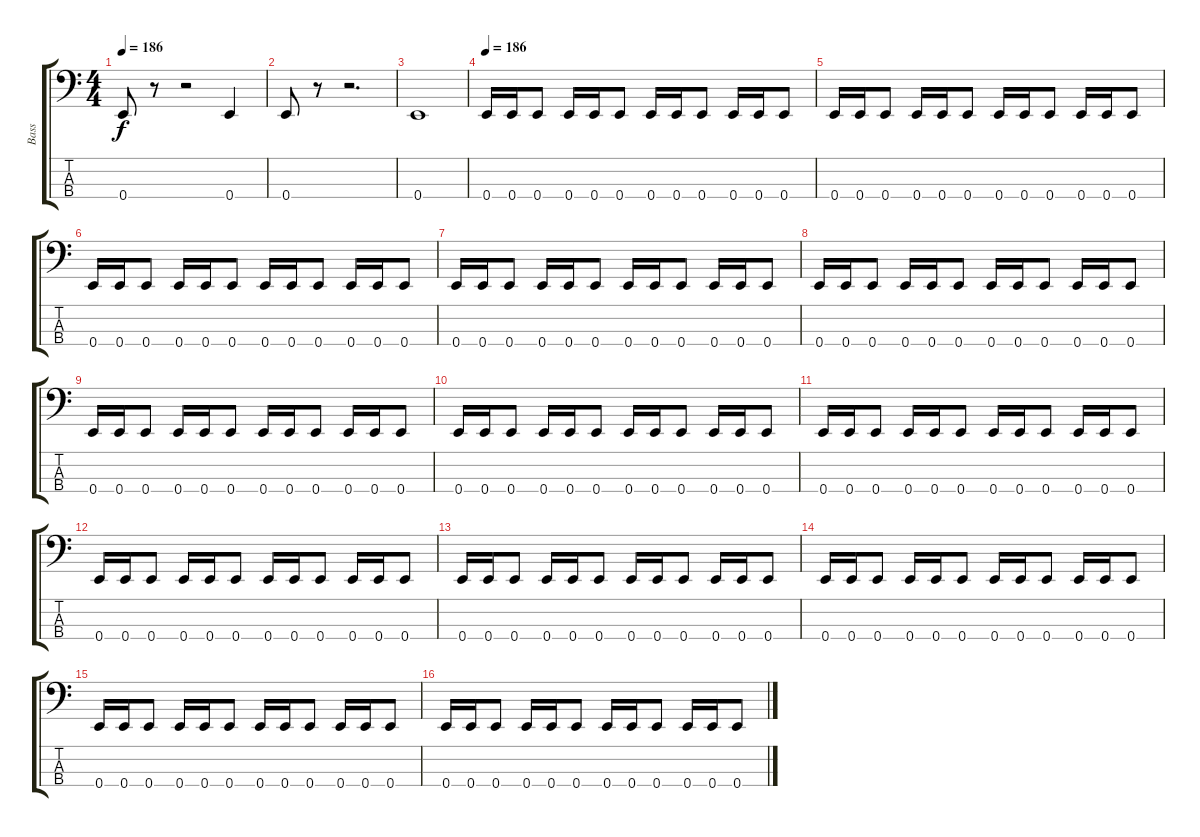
\track ("Bass" "Bass") {instrument electricbasspick}
\staff {score tabs}
\tuning (G2 D2 A1 E1) {hide}
\ts (4 4)
\tempo 186
\clef f4
\ks c
0.4.8{dy f} r.8 r.2 0.4.4 |
0.4.8 r.8 r.2{d} |
0.4.1 |
\tempo 186
0.4.16 0.4.16 0.4.8 0.4.16 0.4.16 0.4.8 0.4.16 0.4.16 0.4.8 0.4.16 0.4.16 0.4.8 |
0.4.16 0.4.16 0.4.8 0.4.16 0.4.16 0.4.8 0.4.16 0.4.16 0.4.8 0.4.16 0.4.16 0.4.8 |
0.4.16 0.4.16 0.4.8 0.4.16 0.4.16 0.4.8 0.4.16 0.4.16 0.4.8 0.4.16 0.4.16 0.4.8 |
0.4.16 0.4.16 0.4.8 0.4.16 0.4.16 0.4.8 0.4.16 0.4.16 0.4.8 0.4.16 0.4.16 0.4.8 |
0.4.16 0.4.16 0.4.8 0.4.16 0.4.16 0.4.8 0.4.16 0.4.16 0.4.8 0.4.16 0.4.16 0.4.8 |
0.4.16 0.4.16 0.4.8 0.4.16 0.4.16 0.4.8 0.4.16 0.4.16 0.4.8 0.4.16 0.4.16 0.4.8 |
0.4.16 0.4.16 0.4.8 0.4.16 0.4.16 0.4.8 0.4.16 0.4.16 0.4.8 0.4.16 0.4.16 0.4.8 |
0.4.16 0.4.16 0.4.8 0.4.16 0.4.16 0.4.8 0.4.16 0.4.16 0.4.8 0.4.16 0.4.16 0.4.8 |
0.4.16 0.4.16 0.4.8 0.4.16 0.4.16 0.4.8 0.4.16 0.4.16 0.4.8 0.4.16 0.4.16 0.4.8 |
0.4.16 0.4.16 0.4.8 0.4.16 0.4.16 0.4.8 0.4.16 0.4.16 0.4.8 0.4.16 0.4.16 0.4.8 |
0.4.16 0.4.16 0.4.8 0.4.16 0.4.16 0.4.8 0.4.16 0.4.16 0.4.8 0.4.16 0.4.16 0.4.8 |
0.4.16 0.4.16 0.4.8 0.4.16 0.4.16 0.4.8 0.4.16 0.4.16 0.4.8 0.4.16 0.4.16 0.4.8 |
0.4.16 0.4.16 0.4.8 0.4.16 0.4.16 0.4.8 0.4.16 0.4.16 0.4.8 0.4.16 0.4.16 0.4.8
